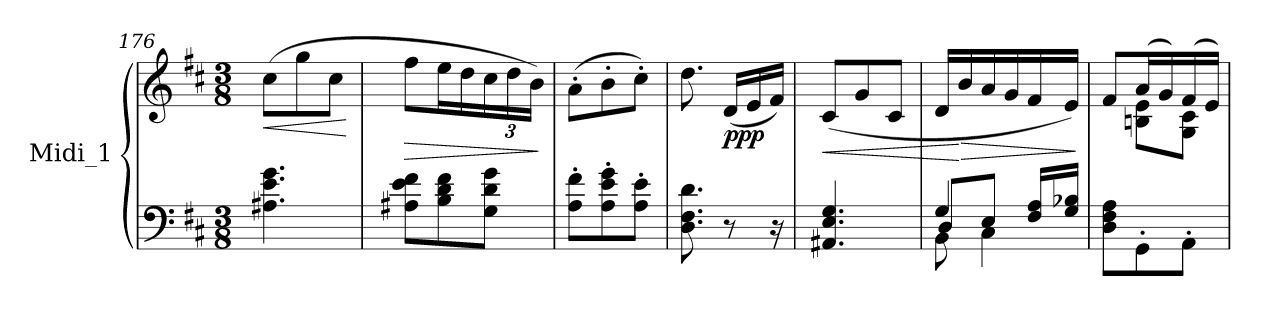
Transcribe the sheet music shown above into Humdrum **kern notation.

**kern	**kern	**dynam
*part1	*part1	*part1
*staff2	*staff1	*staff1/2
*I"Midi_1	*	*
*clefF4	*clefG2	*
*k[f#c#]	*k[f#c#]	*
*D:	*D:	*
*M3/8	*M3/8	*
=176	=176	=176
!	!	!LO:HP:b
4.A#X\ 4.e\ 4.g\	(>8cc#\L	<
.	8gg\	.
.	8cc#\J	.
.	.	[
=177	=177	=177
!	!	!LO:HP:b
8A#X\ 8e\ 8f#\L	8ff#\L	>
8B\ 8d\ 8f#\	16ee\L	.
.	16dd\	.
*	*Xbrackettup	*
8G\ 8d\ 8g\J	24cc#\	.
.	24dd\	.
.	24b\JJ)	.
.	.	]
=178	=178	=178
8A\' 8f#\'L	(>8a'\L	.
8A\' 8e\' 8g\'	8b'\	.
8A\' 8e\'J	8cc#'\J)	.
=179	=179	=179
8.D\ 8.F#\ 8.d\	8.dd\	.
!	!	!LO:DY:b
8r	(<16d/LL	ppp
.	16e/	.
16r	16f#/JJ)	.
=180	=180	=180
!	!	!LO:HP:b
4.AA#X/ 4.E/ 4.G/	(>8c#/L	<
.	8g/	.
.	8c#/J	.
!!LO:LB:g=z
=181	=181	=181
*^	*	*
*	*^	*	*
4G/	8BB\	8D/L	16d/LL	.
!	!	!	!	!LO:HP:n=1:b
.	.	.	16b/	[ >
.	4C#\	8E/J	16a/	.
.	.	.	16g/	.
16F#/ 16A/LL	.	8ryy	16f#/	.
16G/ 16B-X/JJ	.	.	16e/JJ)	.
*v	*v	*v	*	*
.	.	]
!!LO:PB:g=z
=182	=182	=182
*	*^	*
8D\ 8F#\ 8A\L	8f#/L	8ryy	.
8GG'\	(>16a/L	8Bni\ 8e\L	.
.	16g/)	.	.
8AA'\J	(>16f#/	8G\ 8c#\J	.
.	16e/JJ)	.	.
*	*v	*v	*
=	=	=
*-	*-	*-
